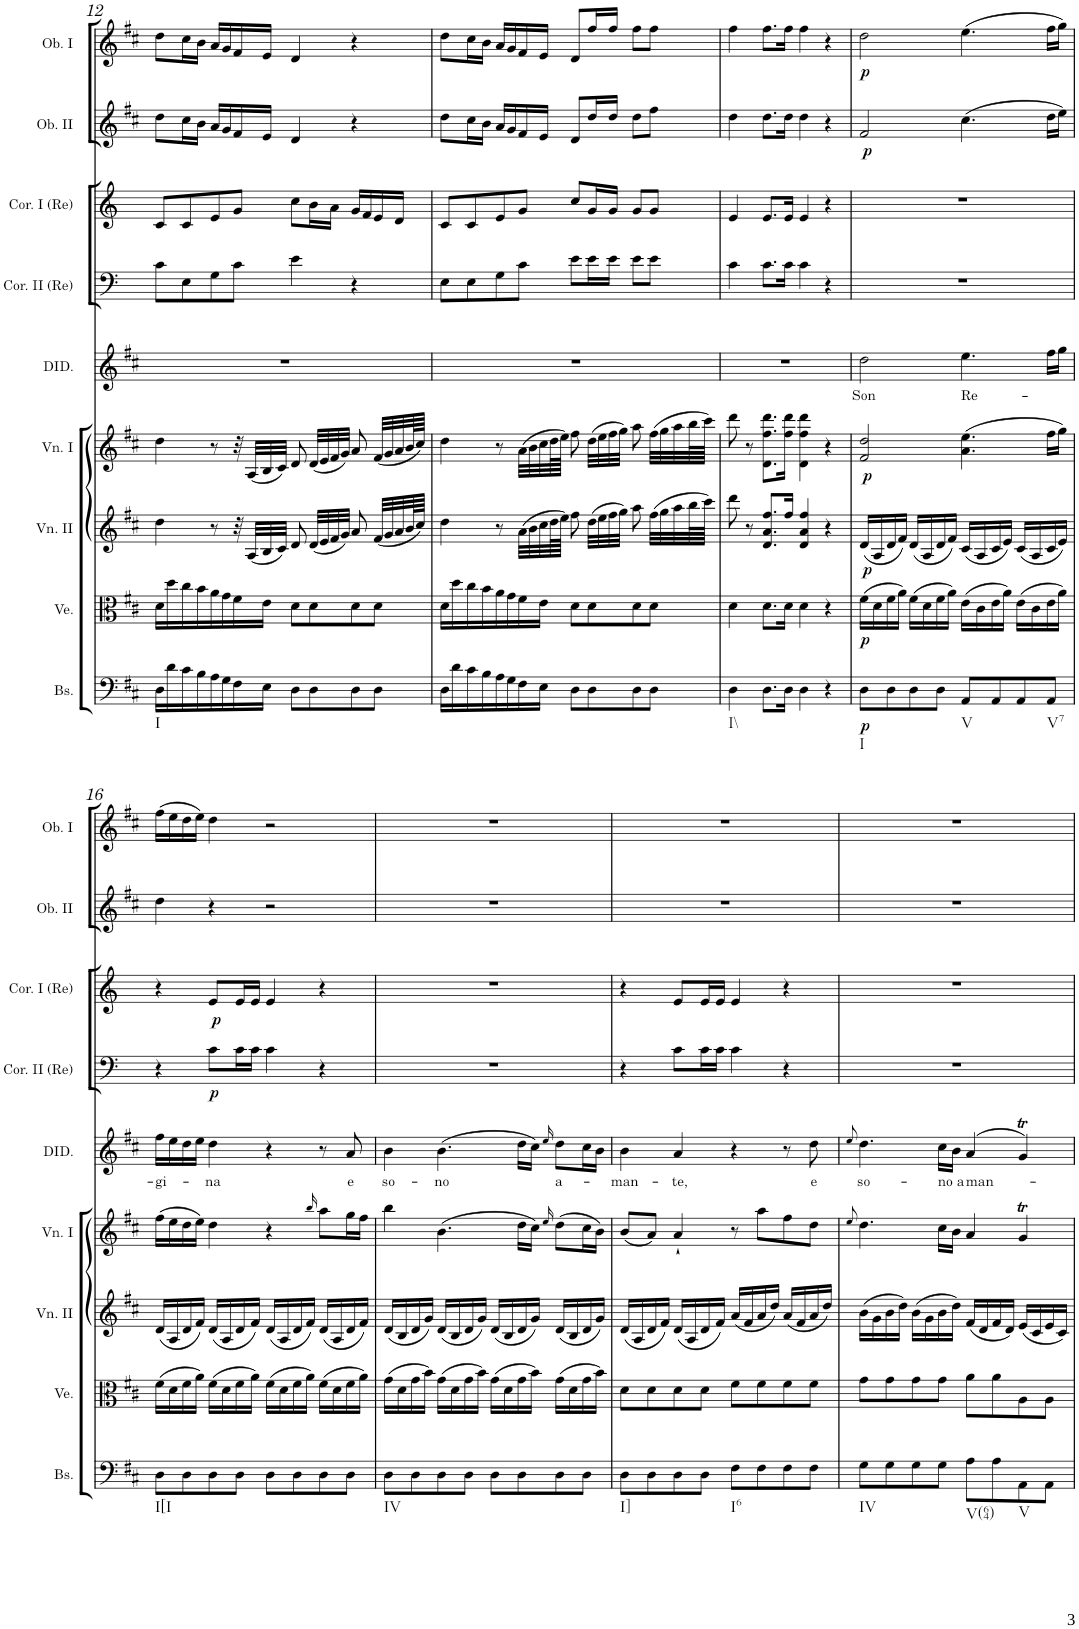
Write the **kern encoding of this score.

**kern	**dynam	**kern	**dynam	**kern	**dynam	**kern	**dynam	**kern	**text	**kern	**dynam	**kern	**dynam	**kern	**dynam	**kern	**dynam
*part9	*part9	*part8	*part8	*part7	*part7	*part6	*part6	*part5	*part5	*part4	*part4	*part3	*part3	*part2	*part2	*part1	*part1
*staff9	*staff9	*staff8	*staff8	*staff7	*staff7	*staff6	*staff6	*staff5	*staff5	*staff4	*staff4	*staff3	*staff3	*staff2	*staff2	*staff1	*staff1
*I"Bassi	*	*I"Viole	*	*I"Violino II	*	*I"Violino I	*	*I"DIDONE	*	*I"Corno II en Re	*	*I"Corno I en Re	*	*I"Oboe II	*	*I"Oboe I	*
*I'Bs.	*	*I'Ve.	*	*I'Vn. II	*	*I'Vn. I	*	*I'DID.	*	*I'Cor. II (Re)	*	*I'Cor. I (Re)	*	*I'Ob. II	*	*I'Ob. I	*
!!LO:PB:g=z
*clefF4	*	*clefC3	*	*clefG2	*	*clefG2	*	*clefG2	*	*clefF4	*	*clefG2	*	*clefG2	*	*clefG2	*
*	*	*	*	*	*	*	*	*	*	*Trd-1c-2	*	*Trd-1c-2	*	*	*	*	*
*k[f#c#]	*	*k[f#c#]	*	*k[f#c#]	*	*k[f#c#]	*	*k[f#c#]	*	*k[]	*	*k[]	*	*k[f#c#]	*	*k[f#c#]	*
*D:	*	*D:	*	*D:	*	*D:	*	*D:	*	*	*	*	*	*D:	*	*D:	*
*M4/4	*	*M4/4	*	*M4/4	*	*M4/4	*	*M4/4	*	*M4/4	*	*M4/4	*	*M4/4	*	*M4/4	*
*met(c)	*	*met(c)	*	*met(c)	*	*met(c)	*	*met(c)	*	*met(c)	*	*met(c)	*	*met(c)	*	*met(c)	*
=12	=12	=12	=12	=12	=12	=12	=12	=12	=12	=12	=12	=12	=12	=12	=12	=12	=12
!LO:TX:b:t=I	!	!	!	!	!	!	!	!	!	!	!	!	!	!	!	!	!
16D\LL	.	16d\LL	.	4dd\	.	4dd\	.	1r	.	8c\L	.	8c/L	.	8dd\L	.	8dd\L	.
16d\	.	16dd\	.	.	.	.	.	.	.	.	.	.	.	.	.	.	.
16c#\	.	16cc#\	.	.	.	.	.	.	.	8E\	.	8c/	.	16cc#\L	.	16cc#\L	.
16B\	.	16b\	.	.	.	.	.	.	.	.	.	.	.	16b\JJ	.	16b\JJ	.
16A\	.	16a\	.	8r	.	8r	.	.	.	8G\	.	8e/	.	16a/LL	.	16a/LL	.
16G\	.	16g\	.	.	.	.	.	.	.	.	.	.	.	16g/	.	16g/	.
16F#\	.	16f#\	.	32r	.	32r	.	.	.	8c\J	.	8g/J	.	16f#/	.	16f#/	.
.	.	.	.	(<32A/LLL	.	(<32A/LLL	.	.	.	.	.	.	.	.	.	.	.
16E\JJ	.	16e\JJ	.	32B/	.	32B/	.	.	.	.	.	.	.	16e/JJ	.	16e/JJ	.
.	.	.	.	32c#/JJJ)	.	32c#/JJJ)	.	.	.	.	.	.	.	.	.	.	.
8D\L	.	8d\L	.	8d/	.	8d/	.	.	.	4e\	.	8cc\L	.	4d/	.	4d/	.
8D\	.	8d\	.	(<32d/LLL	.	(<32d/LLL	.	.	.	.	.	16b\L	.	.	.	.	.
.	.	.	.	32e/	.	32e/	.	.	.	.	.	.	.	.	.	.	.
.	.	.	.	32f#/	.	32f#/	.	.	.	.	.	16a\JJ	.	.	.	.	.
.	.	.	.	32g/JJJ)	.	32g/JJJ)	.	.	.	.	.	.	.	.	.	.	.
8D\	.	8d\	.	8a/	.	8a/	.	.	.	4r	.	16g/LL	.	4r	.	4r	.
.	.	.	.	.	.	.	.	.	.	.	.	16f/	.	.	.	.	.
8D\J	.	8d\J	.	(<32f#/LLL	.	(<32f#/LLL	.	.	.	.	.	16e/	.	.	.	.	.
.	.	.	.	32g/	.	32g/	.	.	.	.	.	.	.	.	.	.	.
.	.	.	.	32a/	.	32a/	.	.	.	.	.	16d/JJ	.	.	.	.	.
.	.	.	.	64b/L	.	64b/L	.	.	.	.	.	.	.	.	.	.	.
.	.	.	.	64cc#/JJJJ)	.	64cc#/JJJJ)	.	.	.	.	.	.	.	.	.	.	.
=13	=13	=13	=13	=13	=13	=13	=13	=13	=13	=13	=13	=13	=13	=13	=13	=13	=13
16D\LL	.	16d\LL	.	4dd\	.	4dd\	.	1r	.	8E\L	.	8c/L	.	8dd\L	.	8dd\L	.
16d\	.	16dd\	.	.	.	.	.	.	.	.	.	.	.	.	.	.	.
16c#\	.	16cc#\	.	.	.	.	.	.	.	8E\	.	8c/	.	16cc#\L	.	16cc#\L	.
16B\	.	16b\	.	.	.	.	.	.	.	.	.	.	.	16b\JJ	.	16b\JJ	.
16A\	.	16a\	.	8r	.	8r	.	.	.	8G\	.	8e/	.	16a/LL	.	16a/LL	.
16G\	.	16g\	.	.	.	.	.	.	.	.	.	.	.	16g/	.	16g/	.
16F#\	.	16f#\	.	(>32a\LLL	.	(>32a\LLL	.	.	.	8c\J	.	8g/J	.	16f#/	.	16f#/	.
.	.	.	.	32b\	.	32b\	.	.	.	.	.	.	.	.	.	.	.
16E\JJ	.	16e\JJ	.	32cc#\	.	32cc#\	.	.	.	.	.	.	.	16e/JJ	.	16e/JJ	.
.	.	.	.	64dd\L	.	64dd\L	.	.	.	.	.	.	.	.	.	.	.
.	.	.	.	64ee\JJJJ)	.	64ee\JJJJ)	.	.	.	.	.	.	.	.	.	.	.
8D\L	.	8d\L	.	8ff#\	.	8ff#\	.	.	.	8e\L	.	8cc/L	.	8d/L	.	8d/L	.
8D\	.	8d\	.	(>32dd\LLL	.	(>32dd\LLL	.	.	.	16e\L	.	16g/L	.	16dd/L	.	16ff#/L	.
.	.	.	.	32ee\	.	32ee\	.	.	.	.	.	.	.	.	.	.	.
.	.	.	.	32ff#\	.	32ff#\	.	.	.	16e\JJ	.	16g/JJ	.	16dd/JJ	.	16ff#/JJ	.
.	.	.	.	32gg\JJJ)	.	32gg\JJJ)	.	.	.	.	.	.	.	.	.	.	.
8D\	.	8d\	.	8aa\	.	8aa\	.	.	.	8e\L	.	8g/L	.	8dd\L	.	8ff#\L	.
8D\J	.	8d\J	.	(>32ff#\LLL	.	(>32ff#\LLL	.	.	.	8e\J	.	8g/J	.	8ff#\J	.	8ff#\J	.
.	.	.	.	32gg\	.	32gg\	.	.	.	.	.	.	.	.	.	.	.
.	.	.	.	32aa\	.	32aa\	.	.	.	.	.	.	.	.	.	.	.
.	.	.	.	64bb\L	.	64bb\L	.	.	.	.	.	.	.	.	.	.	.
.	.	.	.	64ccc#\JJJJ)	.	64ccc#\JJJJ)	.	.	.	.	.	.	.	.	.	.	.
=14	=14	=14	=14	=14	=14	=14	=14	=14	=14	=14	=14	=14	=14	=14	=14	=14	=14
!LO:TX:b:t=I\\	!	!	!	!	!	!	!	!	!	!	!	!	!	!	!	!	!
4D\	.	4d\	.	8ddd\	.	8ddd\	.	1r	.	4c\	.	4e/	.	4dd\	.	4ff#\	.
.	.	.	.	8r	.	8r	.	.	.	.	.	.	.	.	.	.	.
8.D\L	.	8.d\L	.	8.d/ 8.a/ 8.ff#/L	.	8.d\ 8.ff#\ 8.ddd\L	.	.	.	8.c\L	.	8.e/L	.	8.dd\L	.	8.ff#\L	.
16D\Jk	.	16d\Jk	.	16ff#/Jk	.	16ff#\ 16ddd\Jk	.	.	.	16c\Jk	.	16e/Jk	.	16dd\Jk	.	16ff#\Jk	.
4D\	.	4d\	.	4d/ 4a/ 4ff#/	.	4d\ 4ff#\ 4ddd\	.	.	.	4c\	.	4e/	.	4dd\	.	4ff#\	.
4r	.	4r	.	4r	.	4r	.	.	.	4r	.	4r	.	4r	.	4r	.
=15	=15	=15	=15	=15	=15	=15	=15	=15	=15	=15	=15	=15	=15	=15	=15	=15	=15
!LO:TX:b:t=I	!	!	!	!	!	!	!	!	!	!	!	!	!	!	!	!	!
!	!LO:DY:b	!	!LO:DY:b	!	!LO:DY:b	!	!LO:DY:b	!	!LO:LY:b	!	!	!	!	!	!LO:DY:b	!	!LO:DY:b
8D\L	p	(>16f#\LL	p	(<16d/LL	p	2f#/ 2dd/	p	2dd\	Son	1r	.	1r	.	2f#/	p	2dd\	p
.	.	16d\	.	16A/	.	.	.	.	.	.	.	.	.	.	.	.	.
8D\	.	16f#\	.	16d/	.	.	.	.	.	.	.	.	.	.	.	.	.
.	.	16a\JJ)	.	16f#/JJ)	.	.	.	.	.	.	.	.	.	.	.	.	.
8D\	.	(>16f#\LL	.	(<16d/LL	.	.	.	.	.	.	.	.	.	.	.	.	.
.	.	16d\	.	16A/	.	.	.	.	.	.	.	.	.	.	.	.	.
8D\J	.	16f#\	.	16d/	.	.	.	.	.	.	.	.	.	.	.	.	.
.	.	16a\JJ)	.	16f#/JJ)	.	.	.	.	.	.	.	.	.	.	.	.	.
!LO:TX:b:t=V	!	!	!	!	!	!	!	!	!	!	!	!	!	!	!	!	!
!	!	!	!	!	!	!	!	!	!LO:LY:b	!	!	!	!	!	!	!	!
8AA/L	.	(>16e\LL	.	(<16c#/LL	.	(>4.a\ 4.ee\	.	4.ee\	Re-	.	.	.	.	(>4.cc#\	.	(>4.ee\	.
.	.	16c#\	.	16A/	.	.	.	.	.	.	.	.	.	.	.	.	.
8AA/	.	16e\	.	16c#/	.	.	.	.	.	.	.	.	.	.	.	.	.
.	.	16a\JJ)	.	16e/JJ)	.	.	.	.	.	.	.	.	.	.	.	.	.
8AA/	.	(>16e\LL	.	(<16c#/LL	.	.	.	.	.	.	.	.	.	.	.	.	.
.	.	16c#\	.	16A/	.	.	.	.	.	.	.	.	.	.	.	.	.
!LO:TX:b:t=V7	!	!	!	!	!	!	!	!	!	!	!	!	!	!	!	!	!
8AA/J	.	16e\	.	16c#/	.	16ff#\LL	.	16ff#\LL	.	.	.	.	.	16dd\LL	.	16ff#\LL	.
.	.	16a\JJ)	.	16e/JJ)	.	16gg\JJ)	.	16gg\JJ	.	.	.	.	.	16ee\JJ)	.	16gg\JJ)	.
!!LO:LB:g=z
=16	=16	=16	=16	=16	=16	=16	=16	=16	=16	=16	=16	=16	=16	=16	=16	=16	=16
!LO:TX:b:t=I[I	!	!	!	!	!	!	!	!	!	!	!	!	!	!	!	!	!
!	!	!	!	!	!	!	!	!	!LO:LY:b	!	!	!	!	!	!	!	!
8D\L	.	(>16f#\LL	.	(<16d/LL	.	(>16ff#\LL	.	16ff#\LL	-gi-	4r	.	4r	.	4dd\	.	(>16ff#\LL	.
.	.	16d\	.	16A/	.	16ee\	.	16ee\	.	.	.	.	.	.	.	16ee\	.
8D\	.	16f#\	.	16d/	.	16dd\	.	16dd\	.	.	.	.	.	.	.	16dd\	.
.	.	16a\JJ)	.	16f#/JJ)	.	16ee\JJ)	.	16ee\JJ	.	.	.	.	.	.	.	16ee\JJ)	.
!	!	!	!	!	!	!	!	!	!LO:LY:b	!	!LO:DY:b	!	!LO:DY:b	!	!	!	!
8D\	.	(>16f#\LL	.	(<16d/LL	.	4dd\	.	4dd\	-na	8c\L	p	8e/L	p	4r	.	4dd\	.
.	.	16d\	.	16A/	.	.	.	.	.	.	.	.	.	.	.	.	.
8D\J	.	16f#\	.	16d/	.	.	.	.	.	16c\L	.	16e/L	.	.	.	.	.
.	.	16a\JJ)	.	16f#/JJ)	.	.	.	.	.	16c\JJ	.	16e/JJ	.	.	.	.	.
8D\L	.	(>16f#\LL	.	(<16d/LL	.	4r	.	4r	.	4c\	.	4e/	.	2r	.	2r	.
.	.	16d\	.	16A/	.	.	.	.	.	.	.	.	.	.	.	.	.
8D\	.	16f#\	.	16d/	.	.	.	.	.	.	.	.	.	.	.	.	.
.	.	16a\JJ)	.	16f#/JJ)	.	.	.	.	.	.	.	.	.	.	.	.	.
.	.	.	.	.	.	16qbb/	.	.	.	.	.	.	.	.	.	.	.
8D\	.	(>16f#\LL	.	(<16d/LL	.	8aa\L	.	8r	.	4r	.	4r	.	.	.	.	.
.	.	16d\	.	16A/	.	.	.	.	.	.	.	.	.	.	.	.	.
!	!	!	!	!	!	!	!	!	!LO:LY:b	!	!	!	!	!	!	!	!
8D\J	.	16f#\	.	16d/	.	16gg\L	.	8a/	e	.	.	.	.	.	.	.	.
.	.	16a\JJ)	.	16f#/JJ)	.	16ff#\JJ	.	.	.	.	.	.	.	.	.	.	.
=17	=17	=17	=17	=17	=17	=17	=17	=17	=17	=17	=17	=17	=17	=17	=17	=17	=17
!LO:TX:b:t=IV	!	!	!	!	!	!	!	!	!	!	!	!	!	!	!	!	!
!	!	!	!	!	!	!	!	!	!LO:LY:b	!	!	!	!	!	!	!	!
8D\L	.	(>16g\LL	.	(<16d/LL	.	4bb\	.	4b\	so-	1r	.	1r	.	1r	.	1r	.
.	.	16d\	.	16B/	.	.	.	.	.	.	.	.	.	.	.	.	.
8D\	.	16g\	.	16d/	.	.	.	.	.	.	.	.	.	.	.	.	.
.	.	16b\JJ)	.	16g/JJ)	.	.	.	.	.	.	.	.	.	.	.	.	.
!	!	!	!	!	!	!	!	!	!LO:LY:b	!	!	!	!	!	!	!	!
8D\	.	(>16g\LL	.	(<16d/LL	.	(>4.b\	.	(>4.b\	-no	.	.	.	.	.	.	.	.
.	.	16d\	.	16B/	.	.	.	.	.	.	.	.	.	.	.	.	.
8D\J	.	16g\	.	16d/	.	.	.	.	.	.	.	.	.	.	.	.	.
.	.	16b\JJ)	.	16g/JJ)	.	.	.	.	.	.	.	.	.	.	.	.	.
8D\L	.	(>16g\LL	.	(<16d/LL	.	.	.	.	.	.	.	.	.	.	.	.	.
.	.	16d\	.	16B/	.	.	.	.	.	.	.	.	.	.	.	.	.
8D\	.	16g\	.	16d/	.	16dd\LL	.	16dd\LL	.	.	.	.	.	.	.	.	.
.	.	16b\JJ)	.	16g/JJ)	.	16cc#\JJ)	.	16cc#\JJ)	.	.	.	.	.	.	.	.	.
.	.	.	.	.	.	16qee/	.	16qee/	.	.	.	.	.	.	.	.	.
!	!	!	!	!	!	!	!	!	!LO:LY:b	!	!	!	!	!	!	!	!
8D\	.	(>16g\LL	.	(<16d/LL	.	(>8dd\L	.	8dd\L	a-	.	.	.	.	.	.	.	.
.	.	16d\	.	16B/	.	.	.	.	.	.	.	.	.	.	.	.	.
8D\J	.	16g\	.	16d/	.	16cc#\L	.	16cc#\L	.	.	.	.	.	.	.	.	.
.	.	16b\JJ)	.	16g/JJ)	.	16b\JJ)	.	16b\JJ	.	.	.	.	.	.	.	.	.
=18	=18	=18	=18	=18	=18	=18	=18	=18	=18	=18	=18	=18	=18	=18	=18	=18	=18
!LO:TX:b:t=I]	!	!	!	!	!	!	!	!	!	!	!	!	!	!	!	!	!
!	!	!	!	!	!	!	!	!	!LO:LY:b	!	!	!	!	!	!	!	!
8D\L	.	8d\L	.	(<16d/LL	.	(<8b/L	.	4b\	-man-	4r	.	4r	.	1r	.	1r	.
.	.	.	.	16A/	.	.	.	.	.	.	.	.	.	.	.	.	.
8D\	.	8d\	.	16d/	.	8a/J)	.	.	.	.	.	.	.	.	.	.	.
.	.	.	.	16f#/JJ)	.	.	.	.	.	.	.	.	.	.	.	.	.
!	!	!	!	!	!	!	!	!	!LO:LY:b	!	!	!	!	!	!	!	!
8D\	.	8d\	.	(<16d/LL	.	4a`/	.	4a/	-te,	8c\L	.	8e/L	.	.	.	.	.
.	.	.	.	16A/	.	.	.	.	.	.	.	.	.	.	.	.	.
8D\J	.	8d\J	.	16d/	.	.	.	.	.	16c\L	.	16e/L	.	.	.	.	.
.	.	.	.	16f#/JJ)	.	.	.	.	.	16c\JJ	.	16e/JJ	.	.	.	.	.
!LO:TX:b:t=I6	!	!	!	!	!	!	!	!	!	!	!	!	!	!	!	!	!
8F#\L	.	8f#\L	.	(<16a/LL	.	8r	.	4r	.	4c\	.	4e/	.	.	.	.	.
.	.	.	.	16f#/	.	.	.	.	.	.	.	.	.	.	.	.	.
8F#\	.	8f#\	.	16a/	.	8aa\L	.	.	.	.	.	.	.	.	.	.	.
.	.	.	.	16dd/JJ)	.	.	.	.	.	.	.	.	.	.	.	.	.
8F#\	.	8f#\	.	(<16a/LL	.	8ff#\	.	8r	.	4r	.	4r	.	.	.	.	.
.	.	.	.	16f#/	.	.	.	.	.	.	.	.	.	.	.	.	.
!	!	!	!	!	!	!	!	!	!LO:LY:b	!	!	!	!	!	!	!	!
8F#\J	.	8f#\J	.	16a/	.	8dd\J	.	8dd\	e	.	.	.	.	.	.	.	.
.	.	.	.	16dd/JJ)	.	.	.	.	.	.	.	.	.	.	.	.	.
=19	=19	=19	=19	=19	=19	=19	=19	=19	=19	=19	=19	=19	=19	=19	=19	=19	=19
.	.	.	.	.	.	8qee/	.	8qee/	.	.	.	.	.	.	.	.	.
!LO:TX:b:t=IV	!	!	!	!	!	!	!	!	!	!	!	!	!	!	!	!	!
!	!	!	!	!	!	!	!	!	!LO:LY:b	!	!	!	!	!	!	!	!
8G\L	.	8g\L	.	(>16b\LL	.	4.dd\	.	4.dd\	so-	1r	.	1r	.	1r	.	1r	.
.	.	.	.	16g\	.	.	.	.	.	.	.	.	.	.	.	.	.
8G\	.	8g\	.	16b\	.	.	.	.	.	.	.	.	.	.	.	.	.
.	.	.	.	16dd\JJ)	.	.	.	.	.	.	.	.	.	.	.	.	.
8G\	.	8g\	.	(>16b\LL	.	.	.	.	.	.	.	.	.	.	.	.	.
.	.	.	.	16g\	.	.	.	.	.	.	.	.	.	.	.	.	.
!	!	!	!	!	!	!	!	!	!LO:LY:b	!	!	!	!	!	!	!	!
8G\J	.	8g\J	.	16b\	.	16cc#\LL	.	16cc#\LL	no a	.	.	.	.	.	.	.	.
.	.	.	.	16dd\JJ)	.	16b\JJ	.	16b\JJ	.	.	.	.	.	.	.	.	.
!LO:TX:b:t=V(64)	!	!	!	!	!	!	!	!	!	!	!	!	!	!	!	!	!
!	!	!	!	!	!	!	!	!	!LO:LY:b	!	!	!	!	!	!	!	!
8A\L	.	8a\L	.	(<16f#/LL	.	4a/	.	(>4a/	man-	.	.	.	.	.	.	.	.
.	.	.	.	16d/	.	.	.	.	.	.	.	.	.	.	.	.	.
8A\	.	8a\	.	16f#/	.	.	.	.	.	.	.	.	.	.	.	.	.
.	.	.	.	16d/JJ)	.	.	.	.	.	.	.	.	.	.	.	.	.
!LO:TX:b:t=V	!	!	!	!	!	!	!	!	!	!	!	!	!	!	!	!	!
8AA\	.	8A\	.	(<16e/LL	.	4gT/	.	4gT/)	.	.	.	.	.	.	.	.	.
.	.	.	.	16c#/	.	.	.	.	.	.	.	.	.	.	.	.	.
8AA\J	.	8A\J	.	16e/	.	.	.	.	.	.	.	.	.	.	.	.	.
.	.	.	.	16c#/JJ)	.	.	.	.	.	.	.	.	.	.	.	.	.
=	=	=	=	=	=	=	=	=	=	=	=	=	=	=	=	=	=
*-	*-	*-	*-	*-	*-	*-	*-	*-	*-	*-	*-	*-	*-	*-	*-	*-	*-
